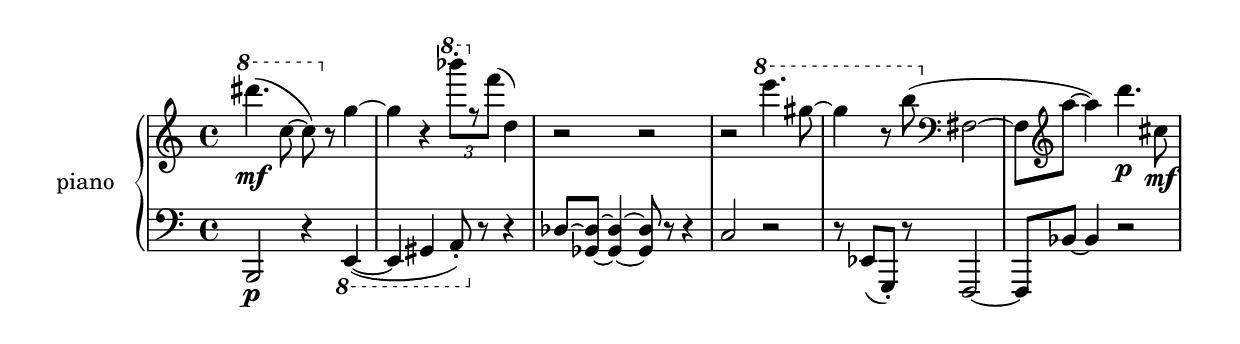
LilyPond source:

% net clarity project

\new PianoStaff \with {
  instrumentName = \markup { "piano " }
  shortInstrumentName = \markup { "pno " }
  \consists Text_mark_engraver
}
<<
  \set PianoStaff.connectArpeggios = ##t
  \override PianoStaff.Arpeggio.arpeggio-direction = #UP
  \new Staff = "u" \with { \consists "Merge_rests_engraver" }
  \relative {
    \ottava #1 dis''''4.(\mf c,8~ |
    c8) \ottava #0 r8 g4~ |
    g4 r4 |
    \ottava #1 \tuplet 3/2 { bes''8-.[ \ottava #0 r8 f,8(] } d,4) |
    r2 |
    r2 |
    r2 |
    \ottava #1 e''4. gis,8~ |
    gis4 r8 b8( \ottava #0 |
    \clef bass fis,,,2~  |
    fis8 \clef treble a''8~ 4) |
    d4.\p cis,8\mf |

  }
  \new Staff = "d" \with { \consists "Merge_rests_engraver" }
  \relative {
    \clef bass
    b,,2\p |
    r4 \ottava #-1 e,4~( |
    e4 gis |
    a8-.) \ottava #0 r8 r4 |
    des'8~ <des ges,>8~ 4~ |
    8 r8 r4 |
    c2 |
    r2 |
    r8 ees,8( g,-.) r8 |
    f2~ |
    8 bes'8~ 4 |
    r2 |

  }
>>
